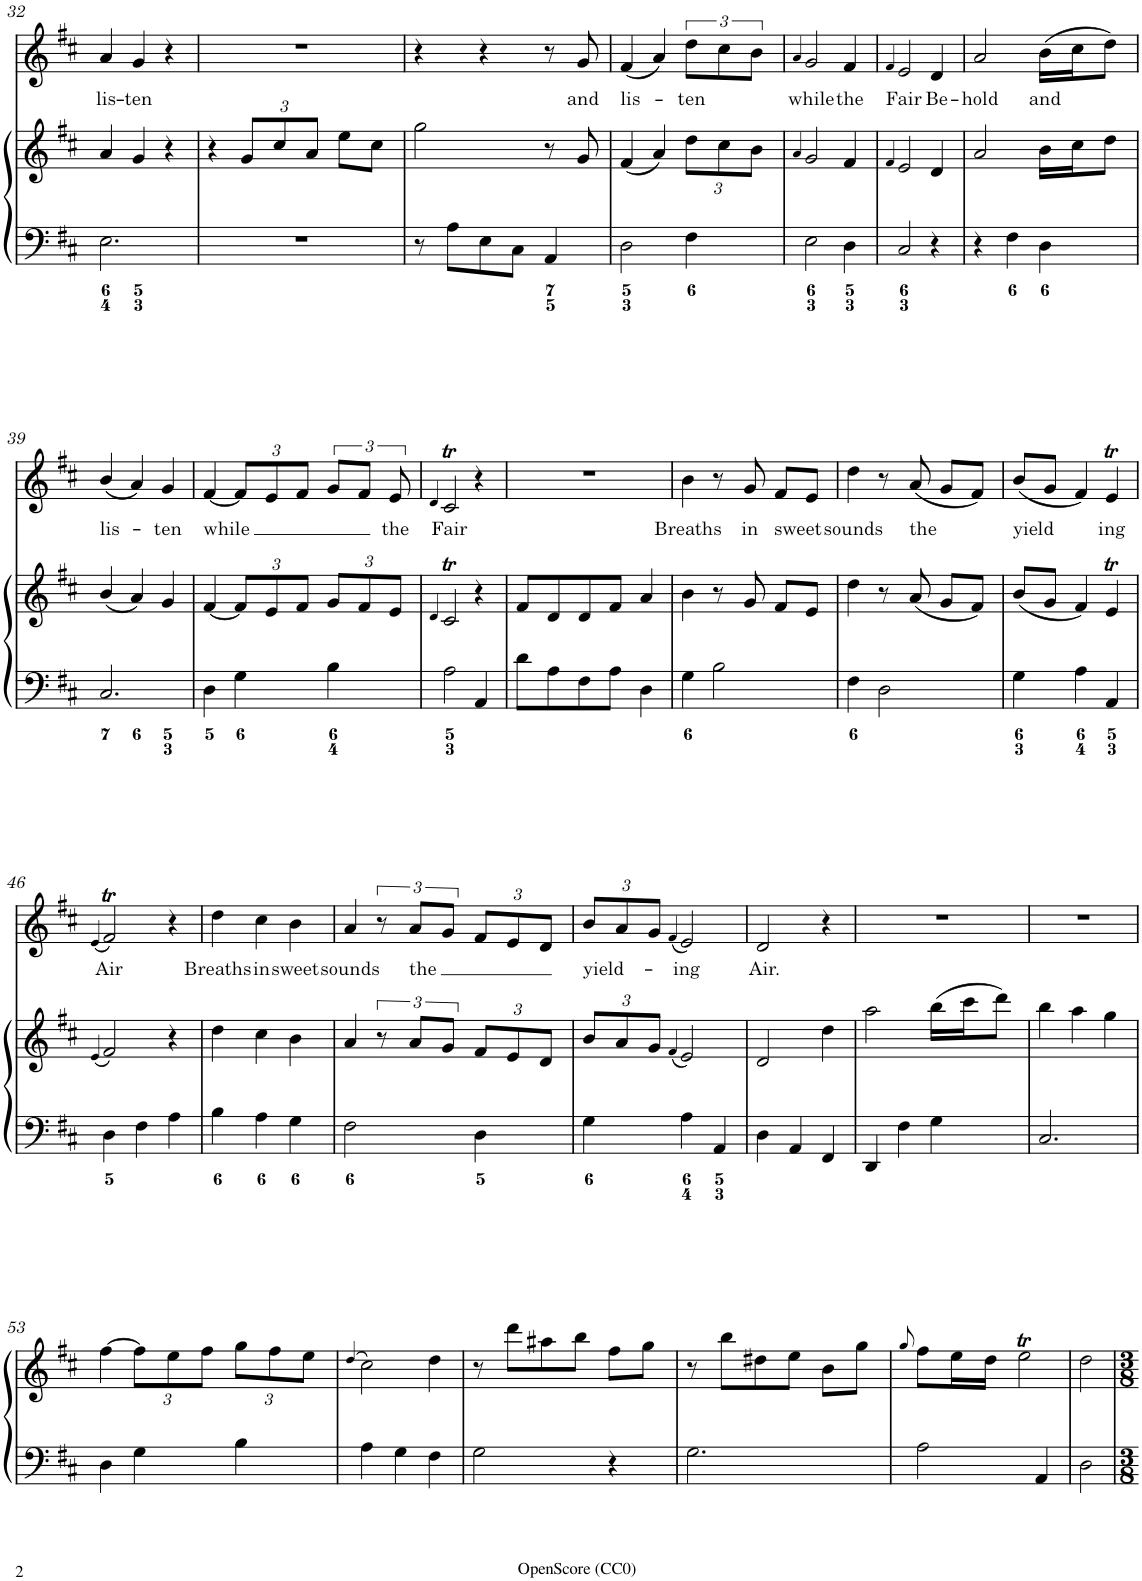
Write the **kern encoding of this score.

**kern	**kern	**kern	**text
*part2	*part2	*part1	*part1
*staff3	*staff2	*staff1	*staff1
*I"Harpsichord	*	*I"Voice	*
*I'Hpschd	*	*	*
!!LO:PB:g=z
*clefF4	*clefG2	*clefG2	*
*k[f#c#]	*k[f#c#]	*k[f#c#]	*
*M3/4	*M3/4	*M3/4	*
=32	=32	=32	=32
!	!	!	!LO:LY:b
2.E\	4a/	4a/	lis-
!	!	!	!LO:LY:b
.	4g/	4g/	-ten
.	4r	4r	.
=33	=33	=33	=33
2.r	4r	2.r	.
*	*Xbrackettup	*	*
.	12g/L	.	.
.	12cc#/	.	.
.	12a/J	.	.
.	8ee\L	.	.
.	8cc#\J	.	.
=34	=34	=34	=34
8r	2gg\	4r	.
8A\L	.	.	.
8E\	.	4r	.
8C#\J	.	.	.
4AA/	8r	8r	.
!	!	!	!LO:LY:b
.	8g/	8g/	and
=35	=35	=35	=35
!	!	!	!LO:LY:b
2D\	(4f#/	(4f#/	lis-
.	4a/)	4a/)	.
!	!	!	!LO:LY:b
4F#\	12dd\L	12dd\L	-ten
.	12cc#\	12cc#\	.
.	12b\J	12b\J	.
=36	=36	=36	=36
.	4qa/	4qa/	.
!	!	!	!LO:LY:b
2E\	2g/	2g/	while
!	!	!	!LO:LY:b
4D\	4f#/	4f#/	the
=37	=37	=37	=37
.	4qf#/	4qf#/	.
!	!	!	!LO:LY:b
2C#/	2e/	2e/	Fair
!	!	!	!LO:LY:b
4r	4d/	4d/	Be-
=38	=38	=38	=38
!	!	!	!LO:LY:b
4r	2a/	2a/	-hold
4F#\	.	.	.
!	!	!	!LO:LY:b
4D\	16b\LL	(16b\LL	and
.	16cc#\J	16cc#\J	.
.	8dd\J	8dd\J)	.
!!LO:LB:g=z
=39	=39	=39	=39
!	!	!	!LO:LY:b
2.C#/	(4b/	(4b/	lis-
.	4a/)	4a/)	.
!	!	!	!LO:LY:b
.	4g/	4g/	-ten
=40	=40	=40	=40
!	!	!	!LO:LY:b
4D\	[4f#/	[4f#/	while
*	*	*Xbrackettup	*
4G\	12f#/L]	12f#/L]	.
.	12e/	12e/	.
.	12f#/J	12f#/J	.
*	*	*brackettup	*
4B\	12g/L	12g/L	.
.	12f#/	12f#/J	.
!	!	!	!LO:LY:b
.	12e/J	12e/	the
=41	=41	=41	=41
.	4qd/	4qd/	.
!	!	!	!LO:LY:b
2A\	2c#t/	2c#t/	Fair
4AA/	4r	4r	.
=42	=42	=42	=42
8d\L	8f#/L	2.r	.
8A\	8d/	.	.
8F#\	8d/	.	.
8A\J	8f#/J	.	.
4D\	4a/	.	.
=43	=43	=43	=43
!	!	!	!LO:LY:b
4G\	4b\	4b\	Breaths
2B\	8r	8r	.
!	!	!	!LO:LY:b
.	8g/	8g/	in
!	!	!	!LO:LY:b
.	8f#/L	8f#/L	sweet
.	8e/J	8e/J	.
=44	=44	=44	=44
!	!	!	!LO:LY:b
4F#\	4dd\	4dd\	sounds
2D\	8r	8r	.
!	!	!	!LO:LY:b
.	(8a/	(8a/	the
.	8g/L	8g/L	.
.	8f#/J)	8f#/J)	.
=45	=45	=45	=45
!	!	!	!LO:LY:b
4G\	(8b/L	(8b/L	yield
.	8g/J	8g/J	.
4A\	4f#/)	4f#/)	.
!	!	!	!LO:LY:b
4AA/	4eT/	4eT/	ing
!!LO:LB:g=z
=46	=46	=46	=46
.	(4qe/	(4qe/	.
!	!	!	!LO:LY:b
4D\	2f#/)	2f#t/)	Air
4F#\	.	.	.
4A\	4r	4r	.
=47	=47	=47	=47
!	!	!	!LO:LY:b
4B\	4dd\	4dd\	Breaths
!	!	!	!LO:LY:b
4A\	4cc#\	4cc#\	in
!	!	!	!LO:LY:b
4G\	4b\	4b\	sweet
=48	=48	=48	=48
!	!	!	!LO:LY:b
2F#\	4a/	4a/	sounds
*	*brackettup	*	*
.	12r	12r	.
!	!	!	!LO:LY:b
.	12a/L	12a/L	the
.	12g/J	12g/J	.
*	*Xbrackettup	*Xbrackettup	*
4D\	12f#/L	12f#/L	.
.	12e/	12e/	.
.	12d/J	12d/J	.
=49	=49	=49	=49
!	!	!	!LO:LY:b
4G\	12b/L	12b/L	yield-
.	12a/	12a/	.
.	12g/J	12g/J	.
.	(4qf#/	(4qf#/	.
!	!	!	!LO:LY:b
4A\	2e/)	2e/)	-ing
4AA/	.	.	.
=50	=50	=50	=50
!	!	!	!LO:LY:b
4D\	2d/	2d/	Air.
4AA/	.	.	.
4FF#/	4dd\	4r	.
=51	=51	=51	=51
4DD/	2aa\	2.r	.
4F#\	.	.	.
4G\	(16bb\LL	.	.
.	16ccc#\J	.	.
.	8ddd\J)	.	.
=52	=52	=52	=52
2.C#/	4bb\	2.r	.
.	4aa\	.	.
.	4gg\	.	.
!!LO:LB:g=z
=53	=53	=53	=53
4D\	[4ff#\	2.r	.
4G\	12ff#\L]	.	.
.	12ee\	.	.
.	12ff#\J	.	.
4B\	12gg\L	.	.
.	12ff#\	.	.
.	12ee\J	.	.
=54	=54	=54	=54
.	(>4qdd/	.	.
4A\	2cc#\)	2.r	.
4G\	.	.	.
4F#\	4dd\	.	.
=55	=55	=55	=55
2G\	8r	2.r	.
.	8ddd\L	.	.
.	8aa#X\	.	.
.	8bb\J	.	.
4r	8ff#\L	.	.
.	8gg\J	.	.
=56	=56	=56	=56
2.G\	8r	2.r	.
.	8bb\L	.	.
.	8dd#X\	.	.
.	8ee\J	.	.
.	8b\L	.	.
.	8gg\J	.	.
=57	=57	=57	=57
.	8qgg/	.	.
2A\	8ff#\L	2.r	.
.	16ee\L	.	.
.	16dd\JJ	.	.
.	2eeT\	.	.
4AA/	.	.	.
=58	=58	=58	=58
2D\	2dd\	2r	.
=	=	=	=
*-	*-	*-	*-
